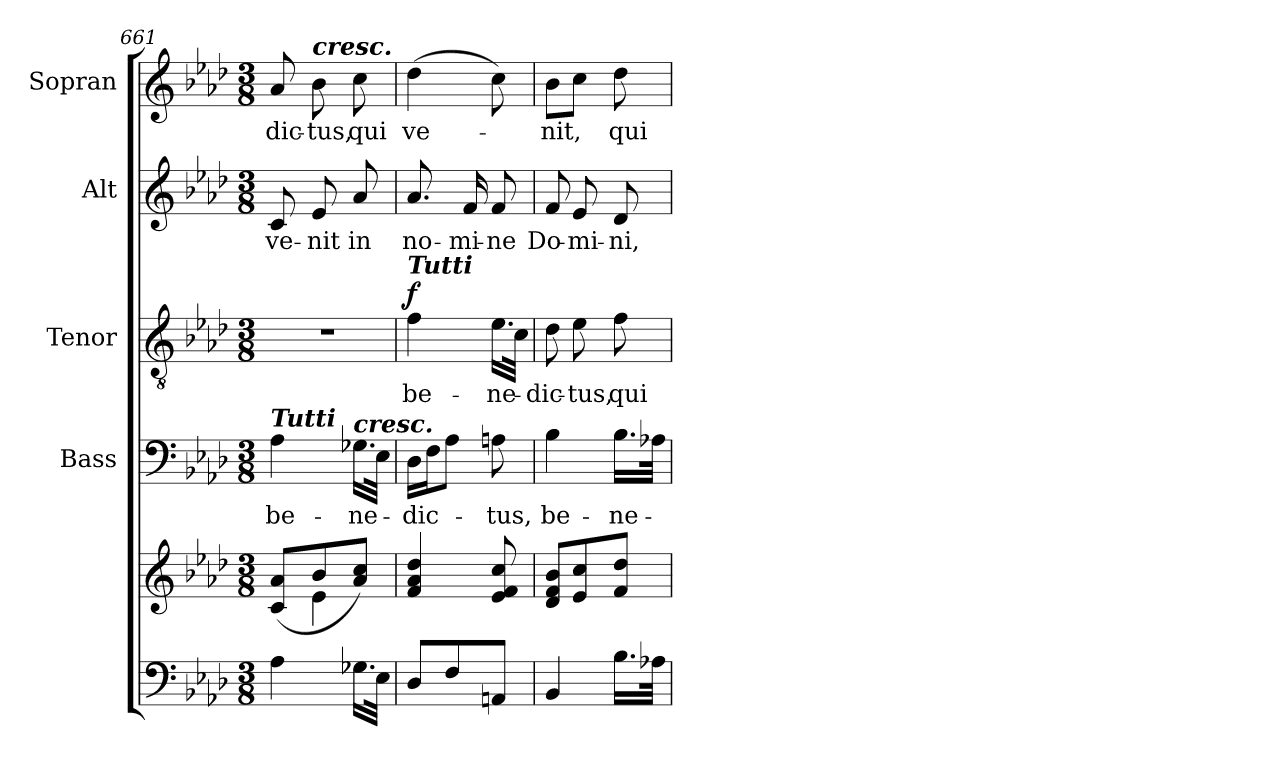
**kern	**kern	**kern	**text	**kern	**text	**dynam	**kern	**text	**kern	**text
*part5	*part5	*part4	*part4	*part3	*part3	*part3	*part2	*part2	*part1	*part1
*staff6	*staff5	*staff4	*staff4	*staff3	*staff3	*staff3	*staff2	*staff2	*staff1	*staff1
*	*	*I"Bass	*	*I"Tenor	*	*	*I"Alt	*	*I"Sopran	*
*	*	*I'B.	*	*I'T.	*	*	*I'A.	*	*I'S.	*
!!LO:PB:g=z
*clefF4	*clefG2	*clefF4	*	*clefGv2	*	*	*clefG2	*	*clefG2	*
*k[b-e-a-d-]	*k[b-e-a-d-]	*k[b-e-a-d-]	*	*k[b-e-a-d-]	*	*	*k[b-e-a-d-]	*	*k[b-e-a-d-]	*
*A-:	*A-:	*A-:	*	*A-:	*	*	*A-:	*	*A-:	*
*M3/8	*M3/8	*M3/8	*	*M3/8	*	*	*M3/8	*	*M3/8	*
=661	=661	=661	=661	=661	=661	=661	=661	=661	=661	=661
*	*^	*	*	*	*	*	*	*	*	*
!	!	!	!LO:TX:a:Bi:t=Tutti	!	!	!	!	!	!	!	!
!	!	!	!	!LO:LY:b	!	!	!	!	!LO:LY:b	!	!LO:LY:b
4A-\	(>8c/ 8a-/L	8ryy	4A-\	be-	4.r	.	.	8c/	ve-	8a-/	-dic-
!	!	!	!	!	!	!	!	!	!	!LO:TX:a:Bi:t=cresc.	!
!	!	!	!	!	!	!	!	!	!LO:LY:b	!	!LO:LY:b
.	8b-/	4e-\	.	.	.	.	.	8e-/	-nit	8b-\	-tus,
!	!	!	!LO:TX:a:Bi:t=cresc.	!	!	!	!	!	!	!	!
!	!	!	!	!LO:LY:b	!	!	!	!	!LO:LY:b	!	!LO:LY:b
16.G-X\LL	8a-/ 8cc/J)	.	16.G-X\LL	-ne-	.	.	.	8a-/	in	8cc\	qui
32E-\JJk	.	.	32E-\JJk	.	.	.	.	.	.	.	.
*	*v	*v	*	*	*	*	*	*	*	*	*
=662	=662	=662	=662	=662	=662	=662	=662	=662	=662	=662
!	!	!	!	!LO:TX:a:Bi:t=Tutti	!	!	!	!	!	!
!	!	!	!LO:LY:b	!	!LO:LY:b	!LO:DY:a	!	!LO:LY:b	!	!LO:LY:b
8D-/L	4f/ 4a-/ 4dd-/	16D-\LL	-dic-	4f\	be-	f	8.a-/	no-	(>4dd-\	ve-
.	.	16F\J	.	.	.	.	.	.	.	.
8F/	.	8A-\J	.	.	.	.	.	.	.	.
!	!	!	!	!	!	!	!	!LO:LY:b	!	!
.	.	.	.	.	.	.	16f/	-mi-	.	.
!	!	!	!LO:LY:b	!	!LO:LY:b	!	!	!LO:LY:b	!	!
8AAn/J	8e-/ 8f/ 8cc/	8An\	-tus,	16.e-\LL	-ne-	.	8f/	-ne	8cc\)	.
.	.	.	.	32c\JJk	.	.	.	.	.	.
=663	=663	=663	=663	=663	=663	=663	=663	=663	=663	=663
!	!	!	!LO:LY:b	!	!LO:LY:b	!	!	!LO:LY:b	!	!LO:LY:b
4BB-/	8d-/ 8f/ 8b-/L	4B-\	be-	8d-\	-dic-	.	8f/	Do-	8b-\L	-nit,
!	!	!	!	!	!LO:LY:b	!	!	!LO:LY:b	!	!
.	8e-/ 8cc/	.	.	8e-\	-tus,	.	8e-/	-mi-	8cc\J	.
!	!	!	!LO:LY:b	!	!LO:LY:b	!	!	!LO:LY:b	!	!LO:LY:b
16.B-\LL	8f/ 8dd-/J	16.B-\LL	-ne-	8f\	qui	.	8d-/	-ni,	8dd-\	qui
32A-X\JJk	.	32A-X\JJk	.	.	.	.	.	.	.	.
=	=	=	=	=	=	=	=	=	=	=
*-	*-	*-	*-	*-	*-	*-	*-	*-	*-	*-
